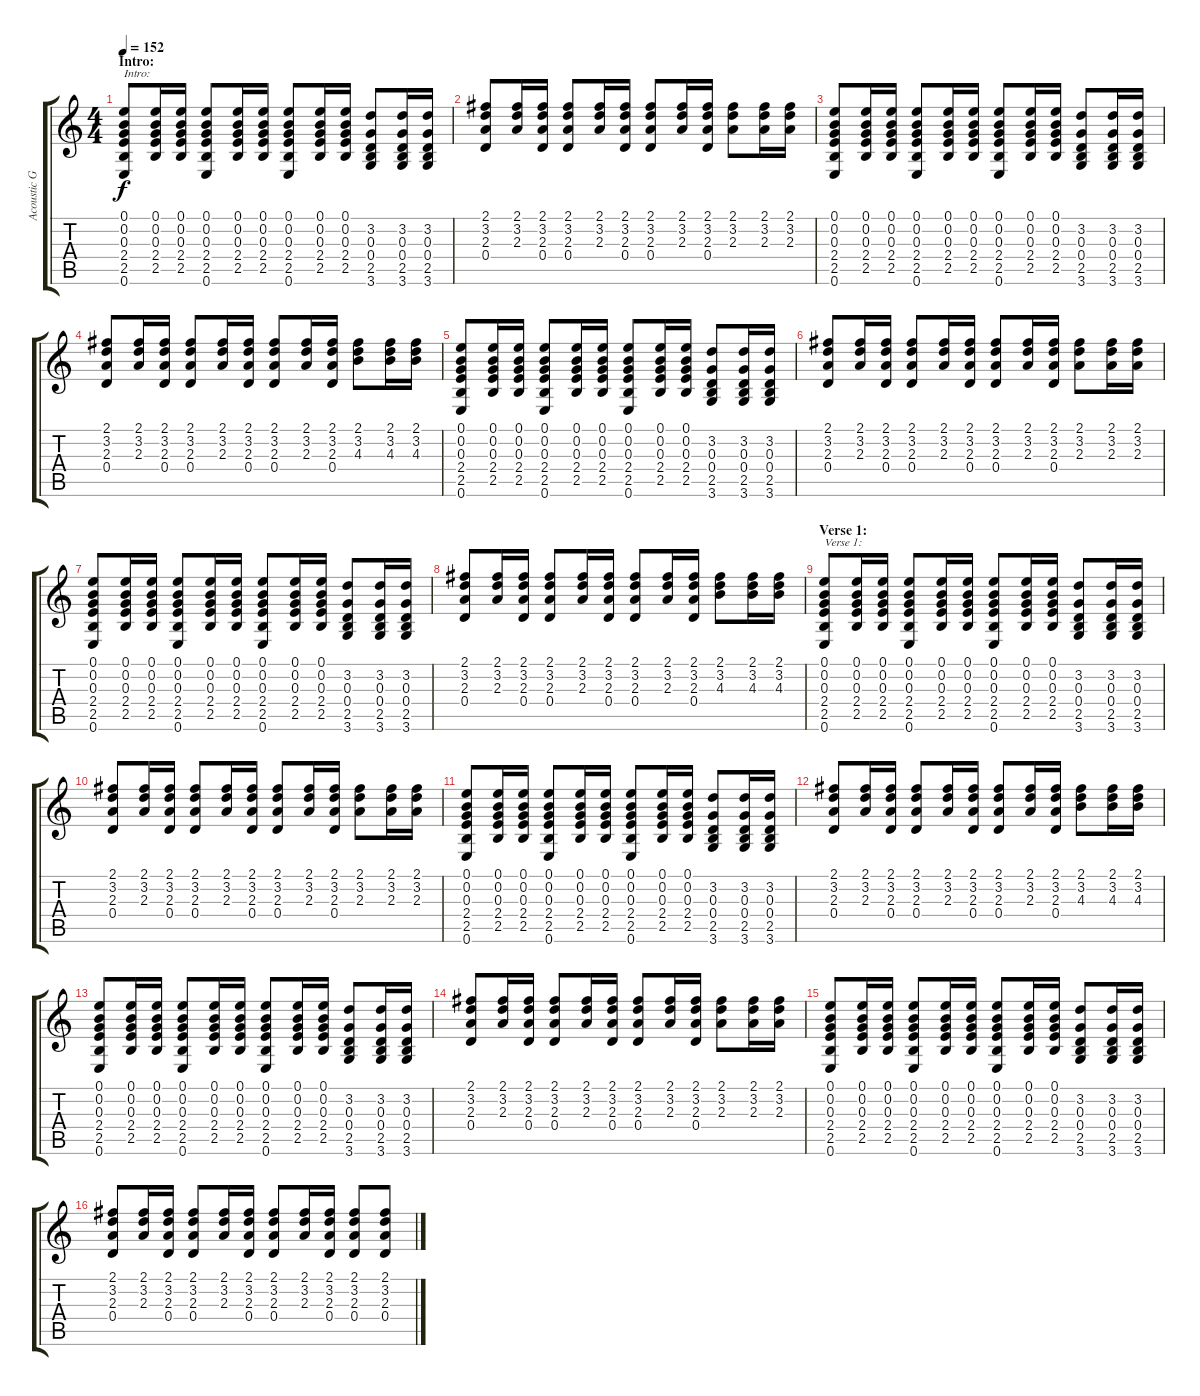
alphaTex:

\track ("Acoustic Guitar" "Acoustic G") {instrument acousticguitarsteel}
\staff {score tabs}
\tuning (E4 B3 G3 D3 A2 E2) {hide}
\ts (4 4)
\section ("" "Intro:")
\tempo 152
\tempo 72
\tempo 152
\clef g2
\ks c
(0.1 0.2 0.3 2.4 2.5 0.6).8{txt "Intro:" dy f instrument acousticguitarsteel} (0.1 0.2 0.3 2.4 2.5).16 (0.1 0.2 0.3 2.4 2.5).16 (0.1 0.2 0.3 2.4 2.5 0.6).8 (0.1 0.2 0.3 2.4 2.5).16 (0.1 0.2 0.3 2.4 2.5).16 (0.1 0.2 0.3 2.4 2.5 0.6).8 (0.1 0.2 0.3 2.4 2.5).16 (0.1 0.2 0.3 2.4 2.5).16 (3.2 0.3 0.4 2.5 3.6).8 (3.2 0.3 0.4 2.5 3.6).16 (3.2 0.3 0.4 2.5 3.6).16 |
(2.1 3.2 2.3 0.4).8 (2.1 3.2 2.3).16 (2.1 3.2 2.3 0.4).16 (2.1 3.2 2.3 0.4).8 (2.1 3.2 2.3).16 (2.1 3.2 2.3 0.4).16 (2.1 3.2 2.3 0.4).8 (2.1 3.2 2.3).16 (2.1 3.2 2.3 0.4).16 (2.1 3.2 2.3).8 (2.1 3.2 2.3).16 (2.1 3.2 2.3).16 |
(0.1 0.2 0.3 2.4 2.5 0.6).8 (0.1 0.2 0.3 2.4 2.5).16 (0.1 0.2 0.3 2.4 2.5).16 (0.1 0.2 0.3 2.4 2.5 0.6).8 (0.1 0.2 0.3 2.4 2.5).16 (0.1 0.2 0.3 2.4 2.5).16 (0.1 0.2 0.3 2.4 2.5 0.6).8 (0.1 0.2 0.3 2.4 2.5).16 (0.1 0.2 0.3 2.4 2.5).16 (3.2 0.3 0.4 2.5 3.6).8 (3.2 0.3 0.4 2.5 3.6).16 (3.2 0.3 0.4 2.5 3.6).16 |
(2.1 3.2 2.3 0.4).8 (2.1 3.2 2.3).16 (2.1 3.2 2.3 0.4).16 (2.1 3.2 2.3 0.4).8 (2.1 3.2 2.3).16 (2.1 3.2 2.3 0.4).16 (2.1 3.2 2.3 0.4).8 (2.1 3.2 2.3).16 (2.1 3.2 2.3 0.4).16 (2.1 3.2 4.3).8 (2.1 3.2 4.3).16 (2.1 3.2 4.3).16 |
(0.1 0.2 0.3 2.4 2.5 0.6).8 (0.1 0.2 0.3 2.4 2.5).16 (0.1 0.2 0.3 2.4 2.5).16 (0.1 0.2 0.3 2.4 2.5 0.6).8 (0.1 0.2 0.3 2.4 2.5).16 (0.1 0.2 0.3 2.4 2.5).16 (0.1 0.2 0.3 2.4 2.5 0.6).8 (0.1 0.2 0.3 2.4 2.5).16 (0.1 0.2 0.3 2.4 2.5).16 (3.2 0.3 0.4 2.5 3.6).8 (3.2 0.3 0.4 2.5 3.6).16 (3.2 0.3 0.4 2.5 3.6).16 |
(2.1 3.2 2.3 0.4).8 (2.1 3.2 2.3).16 (2.1 3.2 2.3 0.4).16 (2.1 3.2 2.3 0.4).8 (2.1 3.2 2.3).16 (2.1 3.2 2.3 0.4).16 (2.1 3.2 2.3 0.4).8 (2.1 3.2 2.3).16 (2.1 3.2 2.3 0.4).16 (2.1 3.2 2.3).8 (2.1 3.2 2.3).16 (2.1 3.2 2.3).16 |
(0.1 0.2 0.3 2.4 2.5 0.6).8 (0.1 0.2 0.3 2.4 2.5).16 (0.1 0.2 0.3 2.4 2.5).16 (0.1 0.2 0.3 2.4 2.5 0.6).8 (0.1 0.2 0.3 2.4 2.5).16 (0.1 0.2 0.3 2.4 2.5).16 (0.1 0.2 0.3 2.4 2.5 0.6).8 (0.1 0.2 0.3 2.4 2.5).16 (0.1 0.2 0.3 2.4 2.5).16 (3.2 0.3 0.4 2.5 3.6).8 (3.2 0.3 0.4 2.5 3.6).16 (3.2 0.3 0.4 2.5 3.6).16 |
(2.1 3.2 2.3 0.4).8 (2.1 3.2 2.3).16 (2.1 3.2 2.3 0.4).16 (2.1 3.2 2.3 0.4).8 (2.1 3.2 2.3).16 (2.1 3.2 2.3 0.4).16 (2.1 3.2 2.3 0.4).8 (2.1 3.2 2.3).16 (2.1 3.2 2.3 0.4).16 (2.1 3.2 4.3).8 (2.1 3.2 4.3).16 (2.1 3.2 4.3).16 |
\section ("" "Verse 1:")
(0.1 0.2 0.3 2.4 2.5 0.6).8{txt "Verse 1:"} (0.1 0.2 0.3 2.4 2.5).16 (0.1 0.2 0.3 2.4 2.5).16 (0.1 0.2 0.3 2.4 2.5 0.6).8 (0.1 0.2 0.3 2.4 2.5).16 (0.1 0.2 0.3 2.4 2.5).16 (0.1 0.2 0.3 2.4 2.5 0.6).8 (0.1 0.2 0.3 2.4 2.5).16 (0.1 0.2 0.3 2.4 2.5).16 (3.2 0.3 0.4 2.5 3.6).8 (3.2 0.3 0.4 2.5 3.6).16 (3.2 0.3 0.4 2.5 3.6).16 |
(2.1 3.2 2.3 0.4).8 (2.1 3.2 2.3).16 (2.1 3.2 2.3 0.4).16 (2.1 3.2 2.3 0.4).8 (2.1 3.2 2.3).16 (2.1 3.2 2.3 0.4).16 (2.1 3.2 2.3 0.4).8 (2.1 3.2 2.3).16 (2.1 3.2 2.3 0.4).16 (2.1 3.2 2.3).8 (2.1 3.2 2.3).16 (2.1 3.2 2.3).16 |
(0.1 0.2 0.3 2.4 2.5 0.6).8 (0.1 0.2 0.3 2.4 2.5).16 (0.1 0.2 0.3 2.4 2.5).16 (0.1 0.2 0.3 2.4 2.5 0.6).8 (0.1 0.2 0.3 2.4 2.5).16 (0.1 0.2 0.3 2.4 2.5).16 (0.1 0.2 0.3 2.4 2.5 0.6).8 (0.1 0.2 0.3 2.4 2.5).16 (0.1 0.2 0.3 2.4 2.5).16 (3.2 0.3 0.4 2.5 3.6).8 (3.2 0.3 0.4 2.5 3.6).16 (3.2 0.3 0.4 2.5 3.6).16 |
(2.1 3.2 2.3 0.4).8 (2.1 3.2 2.3).16 (2.1 3.2 2.3 0.4).16 (2.1 3.2 2.3 0.4).8 (2.1 3.2 2.3).16 (2.1 3.2 2.3 0.4).16 (2.1 3.2 2.3 0.4).8 (2.1 3.2 2.3).16 (2.1 3.2 2.3 0.4).16 (2.1 3.2 4.3).8 (2.1 3.2 4.3).16 (2.1 3.2 4.3).16 |
(0.1 0.2 0.3 2.4 2.5 0.6).8 (0.1 0.2 0.3 2.4 2.5).16 (0.1 0.2 0.3 2.4 2.5).16 (0.1 0.2 0.3 2.4 2.5 0.6).8 (0.1 0.2 0.3 2.4 2.5).16 (0.1 0.2 0.3 2.4 2.5).16 (0.1 0.2 0.3 2.4 2.5 0.6).8 (0.1 0.2 0.3 2.4 2.5).16 (0.1 0.2 0.3 2.4 2.5).16 (3.2 0.3 0.4 2.5 3.6).8 (3.2 0.3 0.4 2.5 3.6).16 (3.2 0.3 0.4 2.5 3.6).16 |
(2.1 3.2 2.3 0.4).8 (2.1 3.2 2.3).16 (2.1 3.2 2.3 0.4).16 (2.1 3.2 2.3 0.4).8 (2.1 3.2 2.3).16 (2.1 3.2 2.3 0.4).16 (2.1 3.2 2.3 0.4).8 (2.1 3.2 2.3).16 (2.1 3.2 2.3 0.4).16 (2.1 3.2 2.3).8 (2.1 3.2 2.3).16 (2.1 3.2 2.3).16 |
(0.1 0.2 0.3 2.4 2.5 0.6).8 (0.1 0.2 0.3 2.4 2.5).16 (0.1 0.2 0.3 2.4 2.5).16 (0.1 0.2 0.3 2.4 2.5 0.6).8 (0.1 0.2 0.3 2.4 2.5).16 (0.1 0.2 0.3 2.4 2.5).16 (0.1 0.2 0.3 2.4 2.5 0.6).8 (0.1 0.2 0.3 2.4 2.5).16 (0.1 0.2 0.3 2.4 2.5).16 (3.2 0.3 0.4 2.5 3.6).8 (3.2 0.3 0.4 2.5 3.6).16 (3.2 0.3 0.4 2.5 3.6).16 |
(2.1 3.2 2.3 0.4).8 (2.1 3.2 2.3).16 (2.1 3.2 2.3 0.4).16 (2.1 3.2 2.3 0.4).8 (2.1 3.2 2.3).16 (2.1 3.2 2.3 0.4).16 (2.1 3.2 2.3 0.4).8 (2.1 3.2 2.3).16 (2.1 3.2 2.3 0.4).16 (2.1 3.2 2.3 0.4).8 (2.1 3.2 2.3 0.4).8
